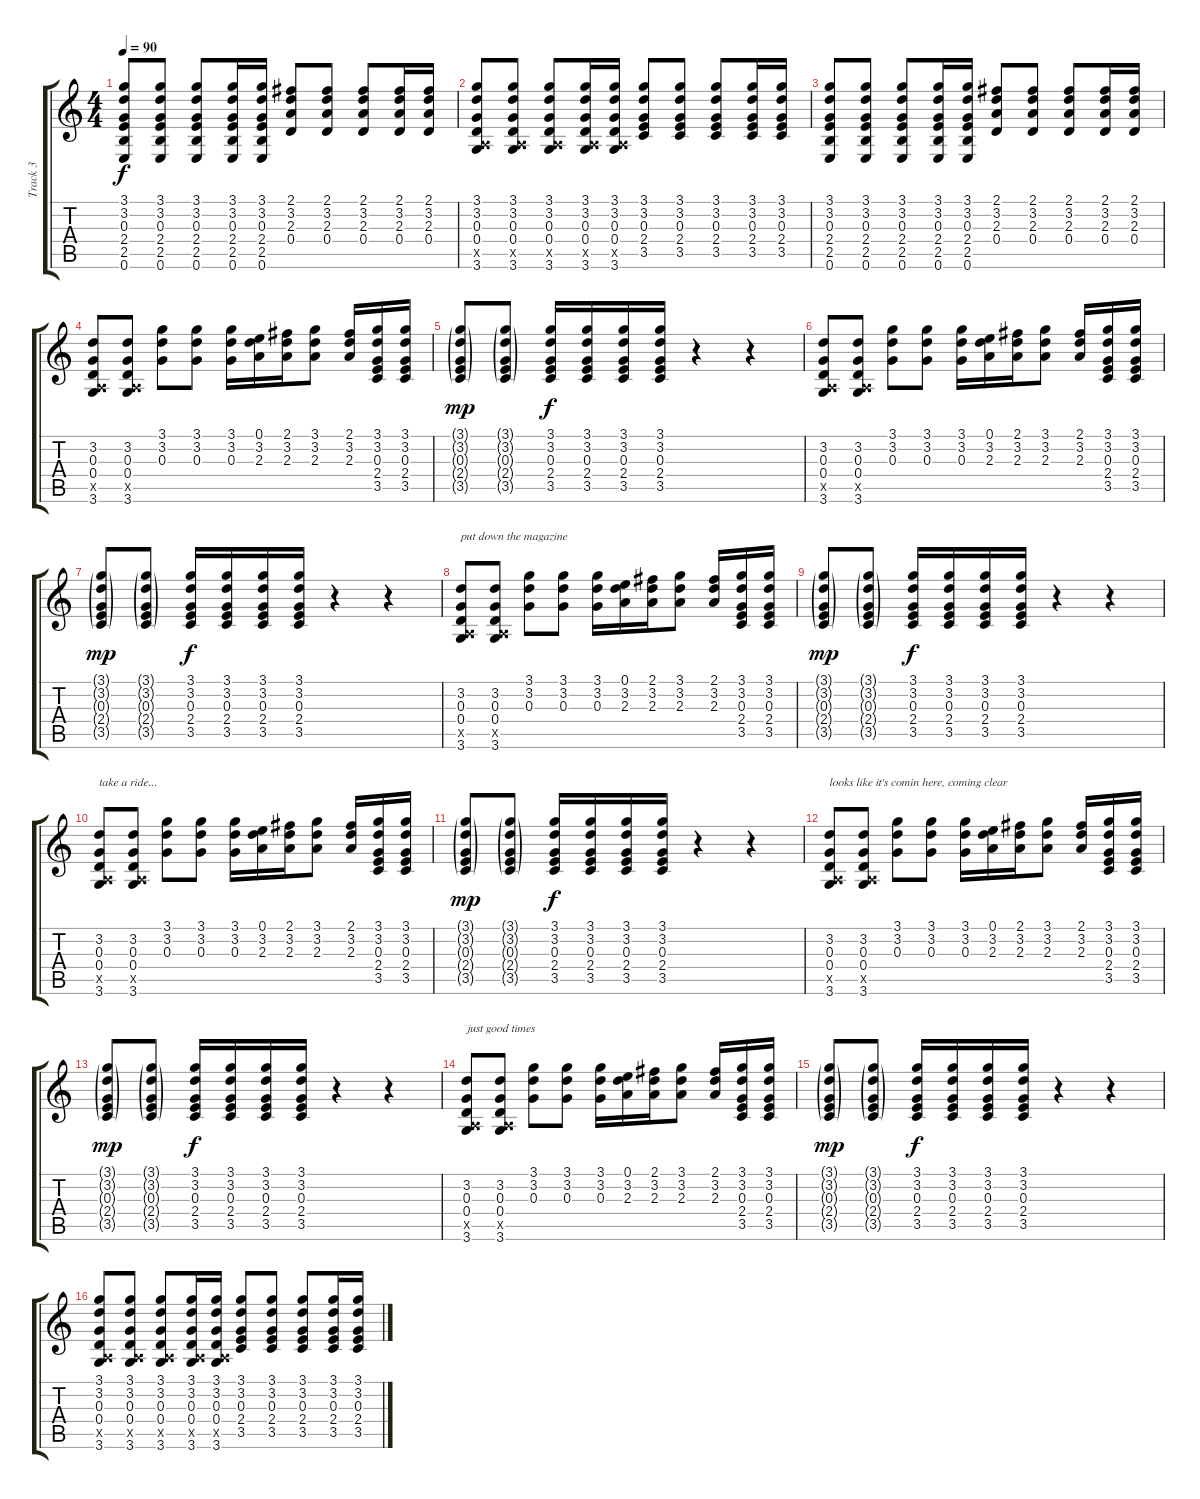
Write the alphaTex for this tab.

\track ("Track 3" "Track 3") {instrument acousticguitarsteel}
\staff {score tabs}
\tuning (E4 B3 G3 D3 A2 E2) {hide}
\ts (4 4)
\tempo 90
\clef g2
\ks c
(3.1 3.2 0.3 2.4 2.5 0.6).8{dy f} (3.1 3.2 0.3 2.4 2.5 0.6).8 (3.1 3.2 0.3 2.4 2.5 0.6).8 (3.1 3.2 0.3 2.4 2.5 0.6).16 (3.1 3.2 0.3 2.4 2.5 0.6).16 (2.1 3.2 2.3 0.4).8 (2.1 3.2 2.3 0.4).8 (2.1 3.2 2.3 0.4).8 (2.1 3.2 2.3 0.4).16 (2.1 3.2 2.3 0.4).16 |
(3.1 3.2 0.3 0.4 0.5{x} 3.6).8 (3.1 3.2 0.3 0.4 0.5{x} 3.6).8 (3.1 3.2 0.3 0.4 0.5{x} 3.6).8 (3.1 3.2 0.3 0.4 0.5{x} 3.6).16 (3.1 3.2 0.3 0.4 0.5{x} 3.6).16 (3.1 3.2 0.3 2.4 3.5).8 (3.1 3.2 0.3 2.4 3.5).8 (3.1 3.2 0.3 2.4 3.5).8 (3.1 3.2 0.3 2.4 3.5).16 (3.1 3.2 0.3 2.4 3.5).16 |
(3.1 3.2 0.3 2.4 2.5 0.6).8 (3.1 3.2 0.3 2.4 2.5 0.6).8 (3.1 3.2 0.3 2.4 2.5 0.6).8 (3.1 3.2 0.3 2.4 2.5 0.6).16 (3.1 3.2 0.3 2.4 2.5 0.6).16 (2.1 3.2 2.3 0.4).8 (2.1 3.2 2.3 0.4).8 (2.1 3.2 2.3 0.4).8 (2.1 3.2 2.3 0.4).16 (2.1 3.2 2.3 0.4).16 |
(3.2 0.3 0.4 0.5{x} 3.6).8 (3.2 0.3 0.4 0.5{x} 3.6).8 (3.1 3.2 0.3).8 (3.1 3.2 0.3).8 (3.1 3.2 0.3).16 (0.1 3.2 2.3).16 (2.1 3.2 2.3).16 (3.1 3.2 2.3).8 (2.1 3.2 2.3).16 (3.1 3.2 0.3 2.4 3.5).16 (3.1 3.2 0.3 2.4 3.5).16 |
(3.1{g} 3.2{g} 0.3{g} 2.4{g} 3.5{g}).8{dy mp} (3.1{g} 3.2{g} 0.3{g} 2.4{g} 3.5{g}).8 (3.1 3.2 0.3 2.4 3.5).16{dy f} (3.1 3.2 0.3 2.4 3.5).16 (3.1 3.2 0.3 2.4 3.5).16 (3.1 3.2 0.3 2.4 3.5).16 r.4 r.4 |
(3.2 0.3 0.4 0.5{x} 3.6).8 (3.2 0.3 0.4 0.5{x} 3.6).8 (3.1 3.2 0.3).8 (3.1 3.2 0.3).8 (3.1 3.2 0.3).16 (0.1 3.2 2.3).16 (2.1 3.2 2.3).16 (3.1 3.2 2.3).8 (2.1 3.2 2.3).16 (3.1 3.2 0.3 2.4 3.5).16 (3.1 3.2 0.3 2.4 3.5).16 |
(3.1{g} 3.2{g} 0.3{g} 2.4{g} 3.5{g}).8{dy mp} (3.1{g} 3.2{g} 0.3{g} 2.4{g} 3.5{g}).8 (3.1 3.2 0.3 2.4 3.5).16{dy f} (3.1 3.2 0.3 2.4 3.5).16 (3.1 3.2 0.3 2.4 3.5).16 (3.1 3.2 0.3 2.4 3.5).16 r.4 r.4 |
(3.2 0.3 0.4 0.5{x} 3.6).8{txt "put down the magazine"} (3.2 0.3 0.4 0.5{x} 3.6).8 (3.1 3.2 0.3).8 (3.1 3.2 0.3).8 (3.1 3.2 0.3).16 (0.1 3.2 2.3).16 (2.1 3.2 2.3).16 (3.1 3.2 2.3).8 (2.1 3.2 2.3).16 (3.1 3.2 0.3 2.4 3.5).16 (3.1 3.2 0.3 2.4 3.5).16 |
(3.1{g} 3.2{g} 0.3{g} 2.4{g} 3.5{g}).8{dy mp} (3.1{g} 3.2{g} 0.3{g} 2.4{g} 3.5{g}).8 (3.1 3.2 0.3 2.4 3.5).16{dy f} (3.1 3.2 0.3 2.4 3.5).16 (3.1 3.2 0.3 2.4 3.5).16 (3.1 3.2 0.3 2.4 3.5).16 r.4 r.4 |
(3.2 0.3 0.4 0.5{x} 3.6).8{txt "take a ride..."} (3.2 0.3 0.4 0.5{x} 3.6).8 (3.1 3.2 0.3).8 (3.1 3.2 0.3).8 (3.1 3.2 0.3).16 (0.1 3.2 2.3).16 (2.1 3.2 2.3).16 (3.1 3.2 2.3).8 (2.1 3.2 2.3).16 (3.1 3.2 0.3 2.4 3.5).16 (3.1 3.2 0.3 2.4 3.5).16 |
(3.1{g} 3.2{g} 0.3{g} 2.4{g} 3.5{g}).8{dy mp} (3.1{g} 3.2{g} 0.3{g} 2.4{g} 3.5{g}).8 (3.1 3.2 0.3 2.4 3.5).16{dy f} (3.1 3.2 0.3 2.4 3.5).16 (3.1 3.2 0.3 2.4 3.5).16 (3.1 3.2 0.3 2.4 3.5).16 r.4 r.4 |
(3.2 0.3 0.4 0.5{x} 3.6).8{txt "looks like it's comin here, coming clear"} (3.2 0.3 0.4 0.5{x} 3.6).8 (3.1 3.2 0.3).8 (3.1 3.2 0.3).8 (3.1 3.2 0.3).16 (0.1 3.2 2.3).16 (2.1 3.2 2.3).16 (3.1 3.2 2.3).8 (2.1 3.2 2.3).16 (3.1 3.2 0.3 2.4 3.5).16 (3.1 3.2 0.3 2.4 3.5).16 |
(3.1{g} 3.2{g} 0.3{g} 2.4{g} 3.5{g}).8{dy mp} (3.1{g} 3.2{g} 0.3{g} 2.4{g} 3.5{g}).8 (3.1 3.2 0.3 2.4 3.5).16{dy f} (3.1 3.2 0.3 2.4 3.5).16 (3.1 3.2 0.3 2.4 3.5).16 (3.1 3.2 0.3 2.4 3.5).16 r.4 r.4 |
(3.2 0.3 0.4 0.5{x} 3.6).8{txt "just good times"} (3.2 0.3 0.4 0.5{x} 3.6).8 (3.1 3.2 0.3).8 (3.1 3.2 0.3).8 (3.1 3.2 0.3).16 (0.1 3.2 2.3).16 (2.1 3.2 2.3).16 (3.1 3.2 2.3).8 (2.1 3.2 2.3).16 (3.1 3.2 0.3 2.4 3.5).16 (3.1 3.2 0.3 2.4 3.5).16 |
(3.1{g} 3.2{g} 0.3{g} 2.4{g} 3.5{g}).8{dy mp} (3.1{g} 3.2{g} 0.3{g} 2.4{g} 3.5{g}).8 (3.1 3.2 0.3 2.4 3.5).16{dy f} (3.1 3.2 0.3 2.4 3.5).16 (3.1 3.2 0.3 2.4 3.5).16 (3.1 3.2 0.3 2.4 3.5).16 r.4 r.4 |
(3.1 3.2 0.3 0.4 0.5{x} 3.6).8 (3.1 3.2 0.3 0.4 0.5{x} 3.6).8 (3.1 3.2 0.3 0.4 0.5{x} 3.6).8 (3.1 3.2 0.3 0.4 0.5{x} 3.6).16 (3.1 3.2 0.3 0.4 0.5{x} 3.6).16 (3.1 3.2 0.3 2.4 3.5).8 (3.1 3.2 0.3 2.4 3.5).8 (3.1 3.2 0.3 2.4 3.5).8 (3.1 3.2 0.3 2.4 3.5).16 (3.1 3.2 0.3 2.4 3.5).16
